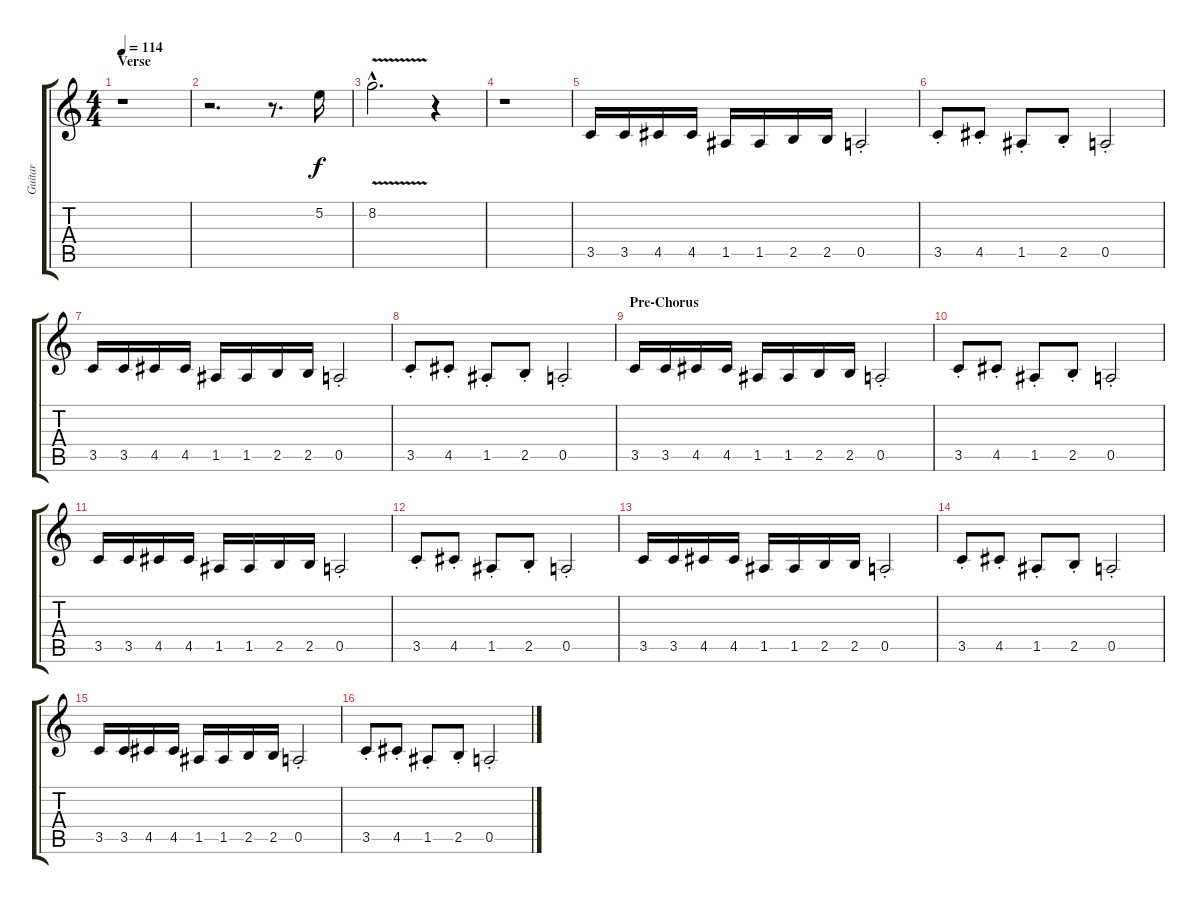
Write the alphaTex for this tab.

\track ("Guitar" "Guitar") {instrument distortionguitar}
\staff {score tabs}
\tuning (E4 B3 G3 D3 A2 D2) {hide}
\ts (4 4)
\section ("" "Verse")
\tempo 114
\clef g2
\ks c
r.1{dy f} |
r.2{d} r.8{d} 5.2.16 |
8.2{v hac}.2{d} r.4 |
r.1 |
3.5.16 3.5.16 4.5.16 4.5.16 1.5.16 1.5.16 2.5.16 2.5.16 0.5{st}.2 |
3.5{st}.8 4.5{st}.8 1.5{st}.8 2.5{st}.8 0.5{st}.2 |
3.5.16 3.5.16 4.5.16 4.5.16 1.5.16 1.5.16 2.5.16 2.5.16 0.5{st}.2 |
3.5{st}.8 4.5{st}.8 1.5{st}.8 2.5{st}.8 0.5{st}.2 |
\section ("" "Pre-Chorus")
3.5.16 3.5.16 4.5.16 4.5.16 1.5.16 1.5.16 2.5.16 2.5.16 0.5{st}.2 |
3.5{st}.8 4.5{st}.8 1.5{st}.8 2.5{st}.8 0.5{st}.2 |
3.5.16 3.5.16 4.5.16 4.5.16 1.5.16 1.5.16 2.5.16 2.5.16 0.5{st}.2 |
3.5{st}.8 4.5{st}.8 1.5{st}.8 2.5{st}.8 0.5{st}.2 |
3.5.16 3.5.16 4.5.16 4.5.16 1.5.16 1.5.16 2.5.16 2.5.16 0.5{st}.2 |
3.5{st}.8 4.5{st}.8 1.5{st}.8 2.5{st}.8 0.5{st}.2 |
3.5.16 3.5.16 4.5.16 4.5.16 1.5.16 1.5.16 2.5.16 2.5.16 0.5{st}.2 |
3.5{st}.8 4.5{st}.8 1.5{st}.8 2.5{st}.8 0.5{st}.2
